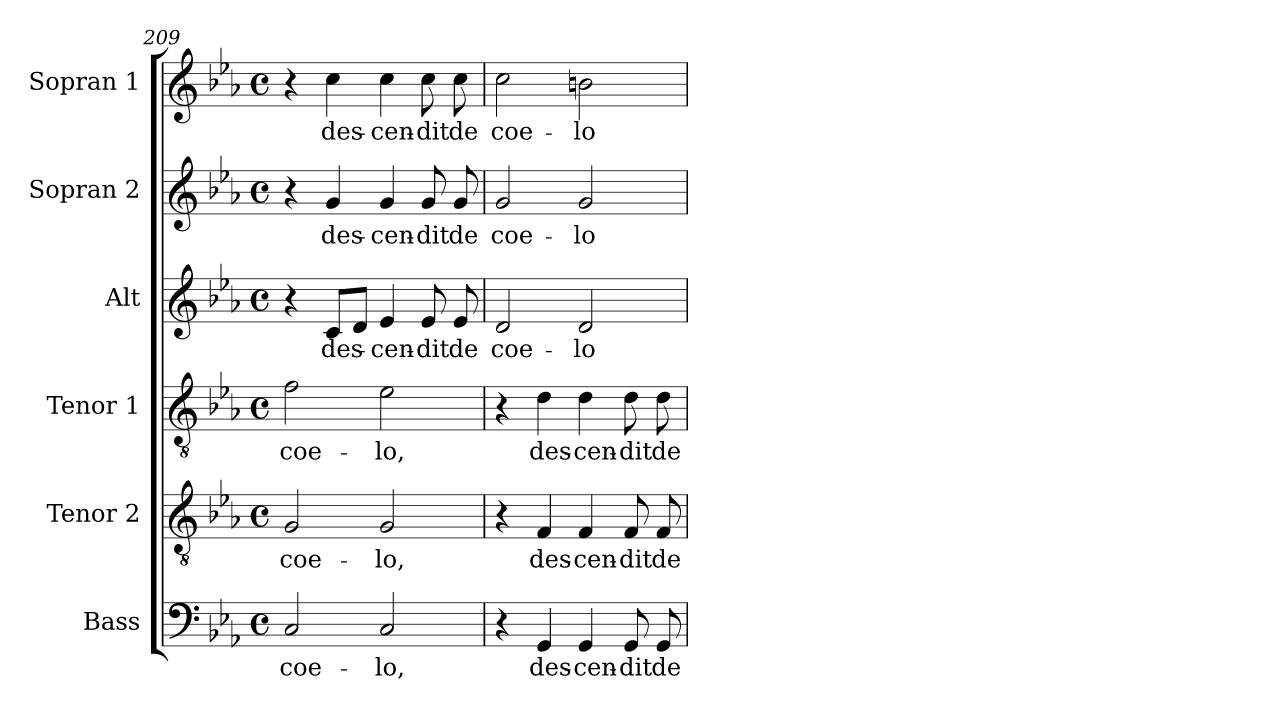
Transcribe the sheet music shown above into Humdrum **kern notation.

**kern	**text	**kern	**text	**kern	**text	**kern	**text	**kern	**text	**kern	**text
*part6	*part6	*part5	*part5	*part4	*part4	*part3	*part3	*part2	*part2	*part1	*part1
*staff6	*staff6	*staff5	*staff5	*staff4	*staff4	*staff3	*staff3	*staff2	*staff2	*staff1	*staff1
*I"Bass	*	*I"Tenor 2	*	*I"Tenor 1	*	*I"Alt	*	*I"Sopran 2	*	*I"Sopran 1	*
*I'B.	*	*I'T. 2	*	*I'T. 1	*	*I'A.	*	*I'S. 2	*	*I'S. 1	*
*clefF4	*	*clefGv2	*	*clefGv2	*	*clefG2	*	*clefG2	*	*clefG2	*
*k[b-e-a-]	*	*k[b-e-a-]	*	*k[b-e-a-]	*	*k[b-e-a-]	*	*k[b-e-a-]	*	*k[b-e-a-]	*
*E-:	*	*E-:	*	*E-:	*	*E-:	*	*E-:	*	*E-:	*
*M4/4	*	*M4/4	*	*M4/4	*	*M4/4	*	*M4/4	*	*M4/4	*
*met(c)	*	*met(c)	*	*met(c)	*	*met(c)	*	*met(c)	*	*met(c)	*
=209	=209	=209	=209	=209	=209	=209	=209	=209	=209	=209	=209
!	!LO:LY:b	!	!LO:LY:b	!	!LO:LY:b	!	!	!	!	!	!
2C/	coe-	2G/	coe-	2f\	coe-	4r	.	4r	.	4r	.
!	!	!	!	!	!	!	!LO:LY:b	!	!LO:LY:b	!	!LO:LY:b
.	.	.	.	.	.	8c/L	des-	4g/	des-	4cc\	des-
.	.	.	.	.	.	8d/J	.	.	.	.	.
!	!LO:LY:b	!	!LO:LY:b	!	!LO:LY:b	!	!LO:LY:b	!	!LO:LY:b	!	!LO:LY:b
2C/	-lo,	2G/	-lo,	2e-\	-lo,	4e-/	-cen-	4g/	-cen-	4cc\	-cen-
!	!	!	!	!	!	!	!LO:LY:b	!	!LO:LY:b	!	!LO:LY:b
.	.	.	.	.	.	8e-/	-dit	8g/	-dit	8cc\	-dit
!	!	!	!	!	!	!	!LO:LY:b	!	!LO:LY:b	!	!LO:LY:b
.	.	.	.	.	.	8e-/	de	8g/	de	8cc\	de
=210	=210	=210	=210	=210	=210	=210	=210	=210	=210	=210	=210
!	!	!	!	!	!	!	!LO:LY:b	!	!LO:LY:b	!	!LO:LY:b
4r	.	4r	.	4r	.	2d/	coe-	2g/	coe-	2cc\	coe-
!	!LO:LY:b	!	!LO:LY:b	!	!LO:LY:b	!	!	!	!	!	!
4GG/	des-	4F/	des-	4d\	des-	.	.	.	.	.	.
!	!LO:LY:b	!	!LO:LY:b	!	!LO:LY:b	!	!LO:LY:b	!	!LO:LY:b	!	!LO:LY:b
4GG/	-cen-	4F/	-cen-	4d\	-cen-	2d/	-lo	2g/	-lo	2bn\	-lo
!	!LO:LY:b	!	!LO:LY:b	!	!LO:LY:b	!	!	!	!	!	!
8GG/	-dit	8F/	-dit	8d\	-dit	.	.	.	.	.	.
!	!LO:LY:b	!	!LO:LY:b	!	!LO:LY:b	!	!	!	!	!	!
8GG/	de	8F/	de	8d\	de	.	.	.	.	.	.
=	=	=	=	=	=	=	=	=	=	=	=
*-	*-	*-	*-	*-	*-	*-	*-	*-	*-	*-	*-
